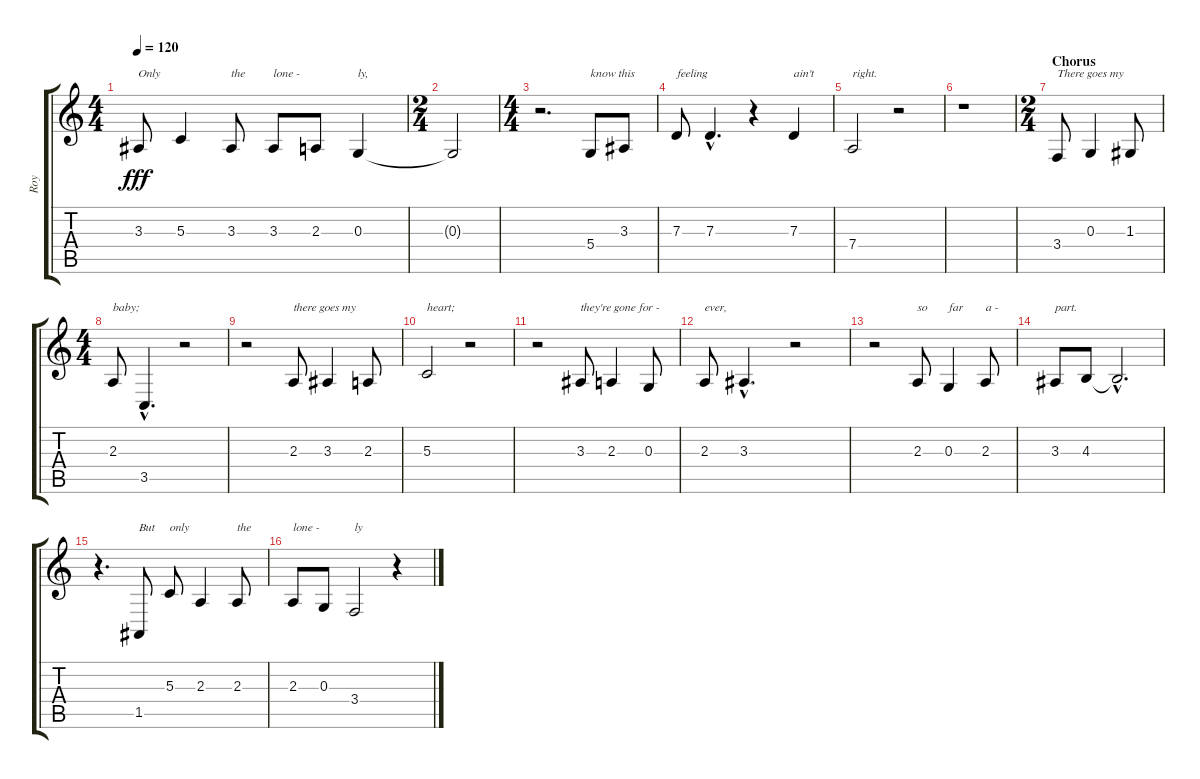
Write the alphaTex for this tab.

\track ("Roy" "Roy") {instrument tenorsax}
\staff {score tabs}
\tuning (E4 B3 G3 D3 A2 E2) {hide}
\ts (4 4)
\tempo 120
\clef g2
\ks c
3.3.8{txt "Only" dy fff} 5.3.4 3.3.8{txt "the"} 3.3.8{txt "lone -"} 2.3.8 0.3.4{txt "ly,"} |
\ts (2 4)
0.3{t}.2 |
\ts (4 4)
r.2{d} 5.4.8{txt "know this"} 3.3.8 |
7.3.8{txt "feeling"} 7.3{hac}.4{d} r.4 7.3.4{txt "ain't"} |
7.4.2{txt "right."} r.2 |
r.1 |
\ts (2 4)
\section ("" "Chorus")
3.4.8{txt "There goes my"} 0.3.4 1.3.8 |
\ts (4 4)
2.3.8{txt "baby;"} 3.5{hac}.4{d} r.2 |
r.2 2.3.8{txt "there goes my"} 3.3.4 2.3.8 |
5.3.2{txt "heart;"} r.2 |
r.2 3.3.8{txt "they're gone for -"} 2.3.4 0.3.8 |
2.3.8{txt "ever,"} 3.3{hac}.4{d} r.2 |
r.2 2.3.8{txt "so"} 0.3.4{txt "far"} 2.3.8{txt "a -"} |
3.3.8{txt "part."} 4.3.8 4.3{hac t}.2{d} |
r.4{d} 1.5.8{txt "But"} 5.3.8{txt "only"} 2.3.4 2.3.8{txt "the"} |
2.3.8{txt "lone -"} 0.3.8 3.4.2{txt "ly"} r.4
